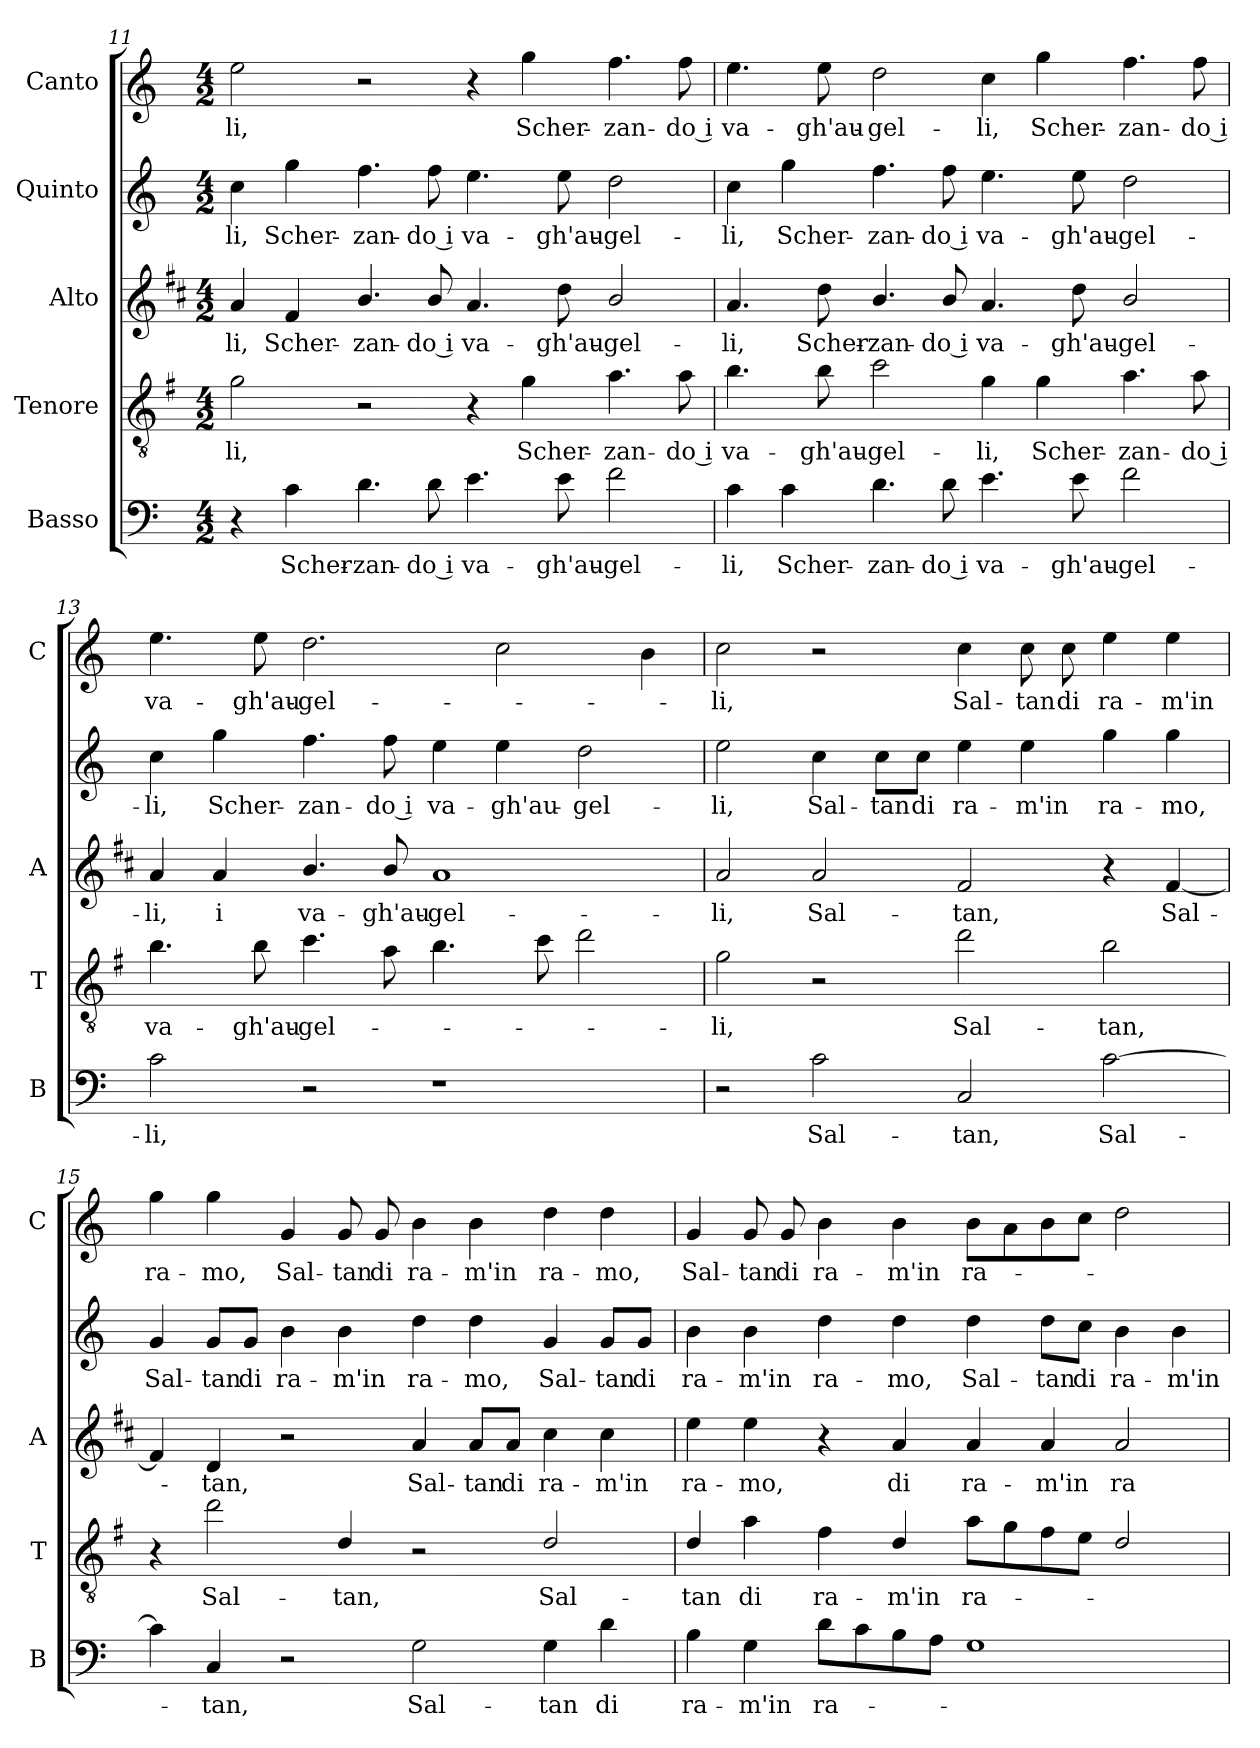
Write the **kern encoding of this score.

**kern	**text	**kern	**text	**kern	**text	**kern	**text	**kern	**text
*part5	*part5	*part4	*part4	*part3	*part3	*part2	*part2	*part1	*part1
*staff5	*staff5	*staff4	*staff4	*staff3	*staff3	*staff2	*staff2	*staff1	*staff1
*I"Basso	*	*I"Tenore	*	*I"Alto	*	*I"Quinto	*	*I"Canto	*
*I'B	*	*I'T	*	*I'A	*	*	*	*I'C	*
*clefF4	*	*clefGv2	*	*clefG2	*	*clefG2	*	*clefG2	*
*	*	*ITrd4c7	*	*ITrd1c2	*	*	*	*	*
*k[]	*	*k[]	*	*k[]	*	*k[]	*	*k[]	*
*C:	*	*C:	*	*C:	*	*C:	*	*C:	*
*M4/2	*	*M4/2	*	*M4/2	*	*M4/2	*	*M4/2	*
=11	=11	=11	=11	=11	=11	=11	=11	=11	=11
!	!	!	!LO:LY:b	!	!LO:LY:b	!	!LO:LY:b	!	!LO:LY:b
4r	.	2c\	-li,	4g/	-li,	4cc\	-li,	2ee\	-li,
!	!LO:LY:b	!	!	!	!LO:LY:b	!	!LO:LY:b	!	!
4c\	Scher-	.	.	4e/	Scher-	4gg\	Scher-	.	.
!	!LO:LY:b	!	!	!	!LO:LY:b	!	!LO:LY:b	!	!
4.d\	-zan-	2r	.	4.a/	-zan-	4.ff\	-zan-	2r	.
!	!LO:LY:b	!	!	!	!LO:LY:b	!	!LO:LY:b	!	!
8d\	-do i	.	.	8a/	-do i	8ff\	-do i	.	.
!	!LO:LY:b	!	!	!	!LO:LY:b	!	!LO:LY:b	!	!
4.e\	va-	4r	.	4.g/	va-	4.ee\	va-	4r	.
!	!	!	!LO:LY:b	!	!	!	!	!	!LO:LY:b
.	.	4c\	Scher-	.	.	.	.	4gg\	Scher-
!	!LO:LY:b	!	!	!	!LO:LY:b	!	!LO:LY:b	!	!
8e\	-gh'au-	.	.	8cc\	-gh'au-	8ee\	-gh'au-	.	.
!	!LO:LY:b	!	!LO:LY:b	!	!LO:LY:b	!	!LO:LY:b	!	!LO:LY:b
2f\	-gel-	4.d\	-zan-	2a/	-gel-	2dd\	-gel-	4.ff\	-zan-
!	!	!	!LO:LY:b	!	!	!	!	!	!LO:LY:b
.	.	8d\	-do i	.	.	.	.	8ff\	-do i
!!LO:LB:g=z
=12	=12	=12	=12	=12	=12	=12	=12	=12	=12
!	!LO:LY:b	!	!LO:LY:b	!	!LO:LY:b	!	!LO:LY:b	!	!LO:LY:b
4c\	-li,	4.e\	va-	4.g/	-li,	4cc\	-li,	4.ee\	va-
!	!LO:LY:b	!	!	!	!	!	!LO:LY:b	!	!
4c\	Scher-	.	.	.	.	4gg\	Scher-	.	.
!	!	!	!LO:LY:b	!	!LO:LY:b	!	!	!	!LO:LY:b
.	.	8e\	-gh'au-	8cc\	Scher-	.	.	8ee\	-gh'au-
!	!LO:LY:b	!	!LO:LY:b	!	!LO:LY:b	!	!LO:LY:b	!	!LO:LY:b
4.d\	-zan-	2f\	-gel-	4.a/	-zan-	4.ff\	-zan-	2dd\	-gel-
!	!LO:LY:b	!	!	!	!LO:LY:b	!	!LO:LY:b	!	!
8d\	-do i	.	.	8a/	-do i	8ff\	-do i	.	.
!	!LO:LY:b	!	!LO:LY:b	!	!LO:LY:b	!	!LO:LY:b	!	!LO:LY:b
4.e\	va-	4c\	-li,	4.g/	va-	4.ee\	va-	4cc\	-li,
!	!	!	!LO:LY:b	!	!	!	!	!	!LO:LY:b
.	.	4c\	Scher-	.	.	.	.	4gg\	Scher-
!	!LO:LY:b	!	!	!	!LO:LY:b	!	!LO:LY:b	!	!
8e\	-gh'au-	.	.	8cc\	-gh'au-	8ee\	-gh'au-	.	.
!	!LO:LY:b	!	!LO:LY:b	!	!LO:LY:b	!	!LO:LY:b	!	!LO:LY:b
2f\	-gel-	4.d\	-zan-	2a/	-gel-	2dd\	-gel-	4.ff\	-zan-
!	!	!	!LO:LY:b	!	!	!	!	!	!LO:LY:b
.	.	8d\	-do i	.	.	.	.	8ff\	-do i
=13	=13	=13	=13	=13	=13	=13	=13	=13	=13
!	!LO:LY:b	!	!LO:LY:b	!	!LO:LY:b	!	!LO:LY:b	!	!LO:LY:b
2c\	-li,	4.e\	va-	4g/	-li,	4cc\	-li,	4.ee\	va-
!	!	!	!	!	!LO:LY:b	!	!LO:LY:b	!	!
.	.	.	.	4g/	i	4gg\	Scher-	.	.
!	!	!	!LO:LY:b	!	!	!	!	!	!LO:LY:b
.	.	8e\	-gh'au-	.	.	.	.	8ee\	-gh'au-
!	!	!	!LO:LY:b	!	!LO:LY:b	!	!LO:LY:b	!	!LO:LY:b
2r	.	4.f\	-gel-	4.a/	va-	4.ff\	-zan-	2.dd\	-gel-
!	!	!	!	!	!LO:LY:b	!	!LO:LY:b	!	!
.	.	8d\	.	8a/	-gh'au-	8ff\	-do i	.	.
!	!	!	!	!	!LO:LY:b	!	!LO:LY:b	!	!
1r	.	4.e\	.	1g	-gel-	4ee\	va-	.	.
!	!	!	!	!	!	!	!LO:LY:b	!	!
.	.	.	.	.	.	4ee\	-gh'au-	2cc\	.
.	.	8f\	.	.	.	.	.	.	.
!	!	!	!	!	!	!	!LO:LY:b	!	!
.	.	2g\	.	.	.	2dd\	-gel-	.	.
.	.	.	.	.	.	.	.	4b\	.
=14	=14	=14	=14	=14	=14	=14	=14	=14	=14
!	!	!	!LO:LY:b	!	!LO:LY:b	!	!LO:LY:b	!	!LO:LY:b
2r	.	2c\	-li,	2g/	-li,	2ee\	-li,	2cc\	-li,
!	!LO:LY:b	!	!	!	!LO:LY:b	!	!LO:LY:b	!	!
2c\	Sal-	2r	.	2g/	Sal-	4cc\	Sal-	2r	.
!	!	!	!	!	!	!	!LO:LY:b	!	!
.	.	.	.	.	.	8cc\L	-tan	.	.
!	!	!	!	!	!	!	!LO:LY:b	!	!
.	.	.	.	.	.	8cc\J	di	.	.
!	!LO:LY:b	!	!LO:LY:b	!	!LO:LY:b	!	!LO:LY:b	!	!LO:LY:b
2C/	-tan,	2g\	Sal-	2e/	-tan,	4ee\	ra-	4cc\	Sal-
!	!	!	!	!	!	!	!LO:LY:b	!	!LO:LY:b
.	.	.	.	.	.	4ee\	-m'in	8cc\	-tan
!	!	!	!	!	!	!	!	!	!LO:LY:b
.	.	.	.	.	.	.	.	8cc\	di
!	!LO:LY:b	!	!LO:LY:b	!	!	!	!LO:LY:b	!	!LO:LY:b
[2c\	Sal-	2e\	-tan,	4r	.	4gg\	ra-	4ee\	ra-
!	!	!	!	!	!LO:LY:b	!	!LO:LY:b	!	!LO:LY:b
.	.	.	.	[4e/	Sal-	4gg\	-mo,	4ee\	-m'in
!!LO:PB:g=z
=15	=15	=15	=15	=15	=15	=15	=15	=15	=15
!	!	!	!	!	!	!	!LO:LY:b	!	!LO:LY:b
4c\]	.	4r	.	4e/]	.	4g/	Sal-	4gg\	ra-
!	!LO:LY:b	!	!LO:LY:b	!	!LO:LY:b	!	!LO:LY:b	!	!LO:LY:b
4C/	-tan,	2g\	Sal-	4c/	-tan,	8g/L	-tan	4gg\	-mo,
!	!	!	!	!	!	!	!LO:LY:b	!	!
.	.	.	.	.	.	8g/J	di	.	.
!	!	!	!	!	!	!	!LO:LY:b	!	!LO:LY:b
2r	.	.	.	2r	.	4b\	ra-	4g/	Sal-
!	!	!	!LO:LY:b	!	!	!	!LO:LY:b	!	!LO:LY:b
.	.	4G/	-tan,	.	.	4b\	-m'in	8g/	-tan
!	!	!	!	!	!	!	!	!	!LO:LY:b
.	.	.	.	.	.	.	.	8g/	di
!	!LO:LY:b	!	!	!	!LO:LY:b	!	!LO:LY:b	!	!LO:LY:b
2G\	Sal-	2r	.	4g/	Sal-	4dd\	ra-	4b\	ra-
!	!	!	!	!	!LO:LY:b	!	!LO:LY:b	!	!LO:LY:b
.	.	.	.	8g/L	-tan	4dd\	-mo,	4b\	-m'in
!	!	!	!	!	!LO:LY:b	!	!	!	!
.	.	.	.	8g/J	di	.	.	.	.
!	!LO:LY:b	!	!LO:LY:b	!	!LO:LY:b	!	!LO:LY:b	!	!LO:LY:b
4G\	-tan	2G/	Sal-	4b\	ra-	4g/	Sal-	4dd\	ra-
!	!LO:LY:b	!	!	!	!LO:LY:b	!	!LO:LY:b	!	!LO:LY:b
4d\	di	.	.	4b\	-m'in	8g/L	-tan	4dd\	-mo,
!	!	!	!	!	!	!	!LO:LY:b	!	!
.	.	.	.	.	.	8g/J	di	.	.
=16	=16	=16	=16	=16	=16	=16	=16	=16	=16
!	!LO:LY:b	!	!LO:LY:b	!	!LO:LY:b	!	!LO:LY:b	!	!LO:LY:b
4B\	ra-	4G/	-tan	4dd\	ra-	4b\	ra-	4g/	Sal-
!	!LO:LY:b	!	!LO:LY:b	!	!LO:LY:b	!	!LO:LY:b	!	!LO:LY:b
4G\	-m'in	4d\	di	4dd\	-mo,	4b\	-m'in	8g/	-tan
!	!	!	!	!	!	!	!	!	!LO:LY:b
.	.	.	.	.	.	.	.	8g/	di
!	!LO:LY:b	!	!LO:LY:b	!	!	!	!LO:LY:b	!	!LO:LY:b
8d\L	ra-	4B\	ra-	4r	.	4dd\	ra-	4b\	ra-
8c\	.	.	.	.	.	.	.	.	.
!	!	!	!LO:LY:b	!	!LO:LY:b	!	!LO:LY:b	!	!LO:LY:b
8B\	.	4G/	-m'in	4g/	di	4dd\	-mo,	4b\	-m'in
8A\J	.	.	.	.	.	.	.	.	.
!	!	!	!LO:LY:b	!	!LO:LY:b	!	!LO:LY:b	!	!LO:LY:b
1G	.	8d\L	ra-	4g/	ra-	4dd\	Sal-	8b\L	ra-
.	.	8c\	.	.	.	.	.	8a\	.
!	!	!	!	!	!LO:LY:b	!	!LO:LY:b	!	!
.	.	8B\	.	4g/	-m'in	8dd\L	-tan	8b\	.
!	!	!	!	!	!	!	!LO:LY:b	!	!
.	.	8A\J	.	.	.	8cc\J	di	8cc\J	.
!	!	!	!	!	!LO:LY:b	!	!LO:LY:b	!	!
.	.	2G/	.	2g/	ra-	4b\	ra-	2dd\	.
!	!	!	!	!	!	!	!LO:LY:b	!	!
.	.	.	.	.	.	4b\	-m'in	.	.
=	=	=	=	=	=	=	=	=	=
*-	*-	*-	*-	*-	*-	*-	*-	*-	*-
